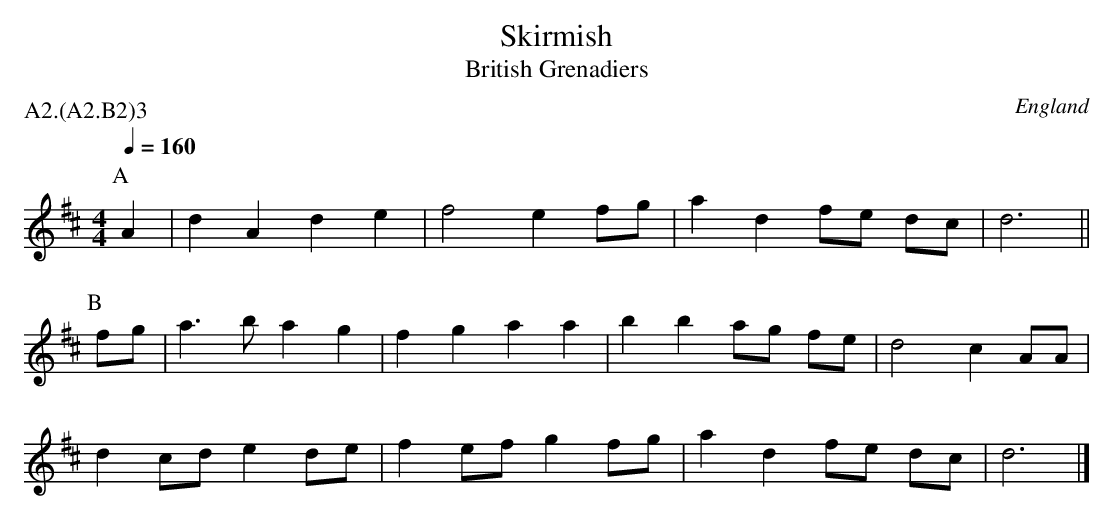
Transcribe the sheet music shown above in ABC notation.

X:1
T:Skirmish
T:British Grenadiers
O:England
P:A2.(A2.B2)3
M:4/4
L:1/4
Q:1/4=160
K:Dmaj
P:A
A|d A d e|f2 e f/2g/2|a d f/2e/2 d/2c/2|d3 ||
P:B
f/2g/2|a>b a g|f g a a|b b a/2g/2 f/2e/2|d2 c A/2A/2|
d c/2d/2 e d/2e/2|f e/2f/2 g f/2g/2|a d f/2e/2 d/2c/2|d3|]
